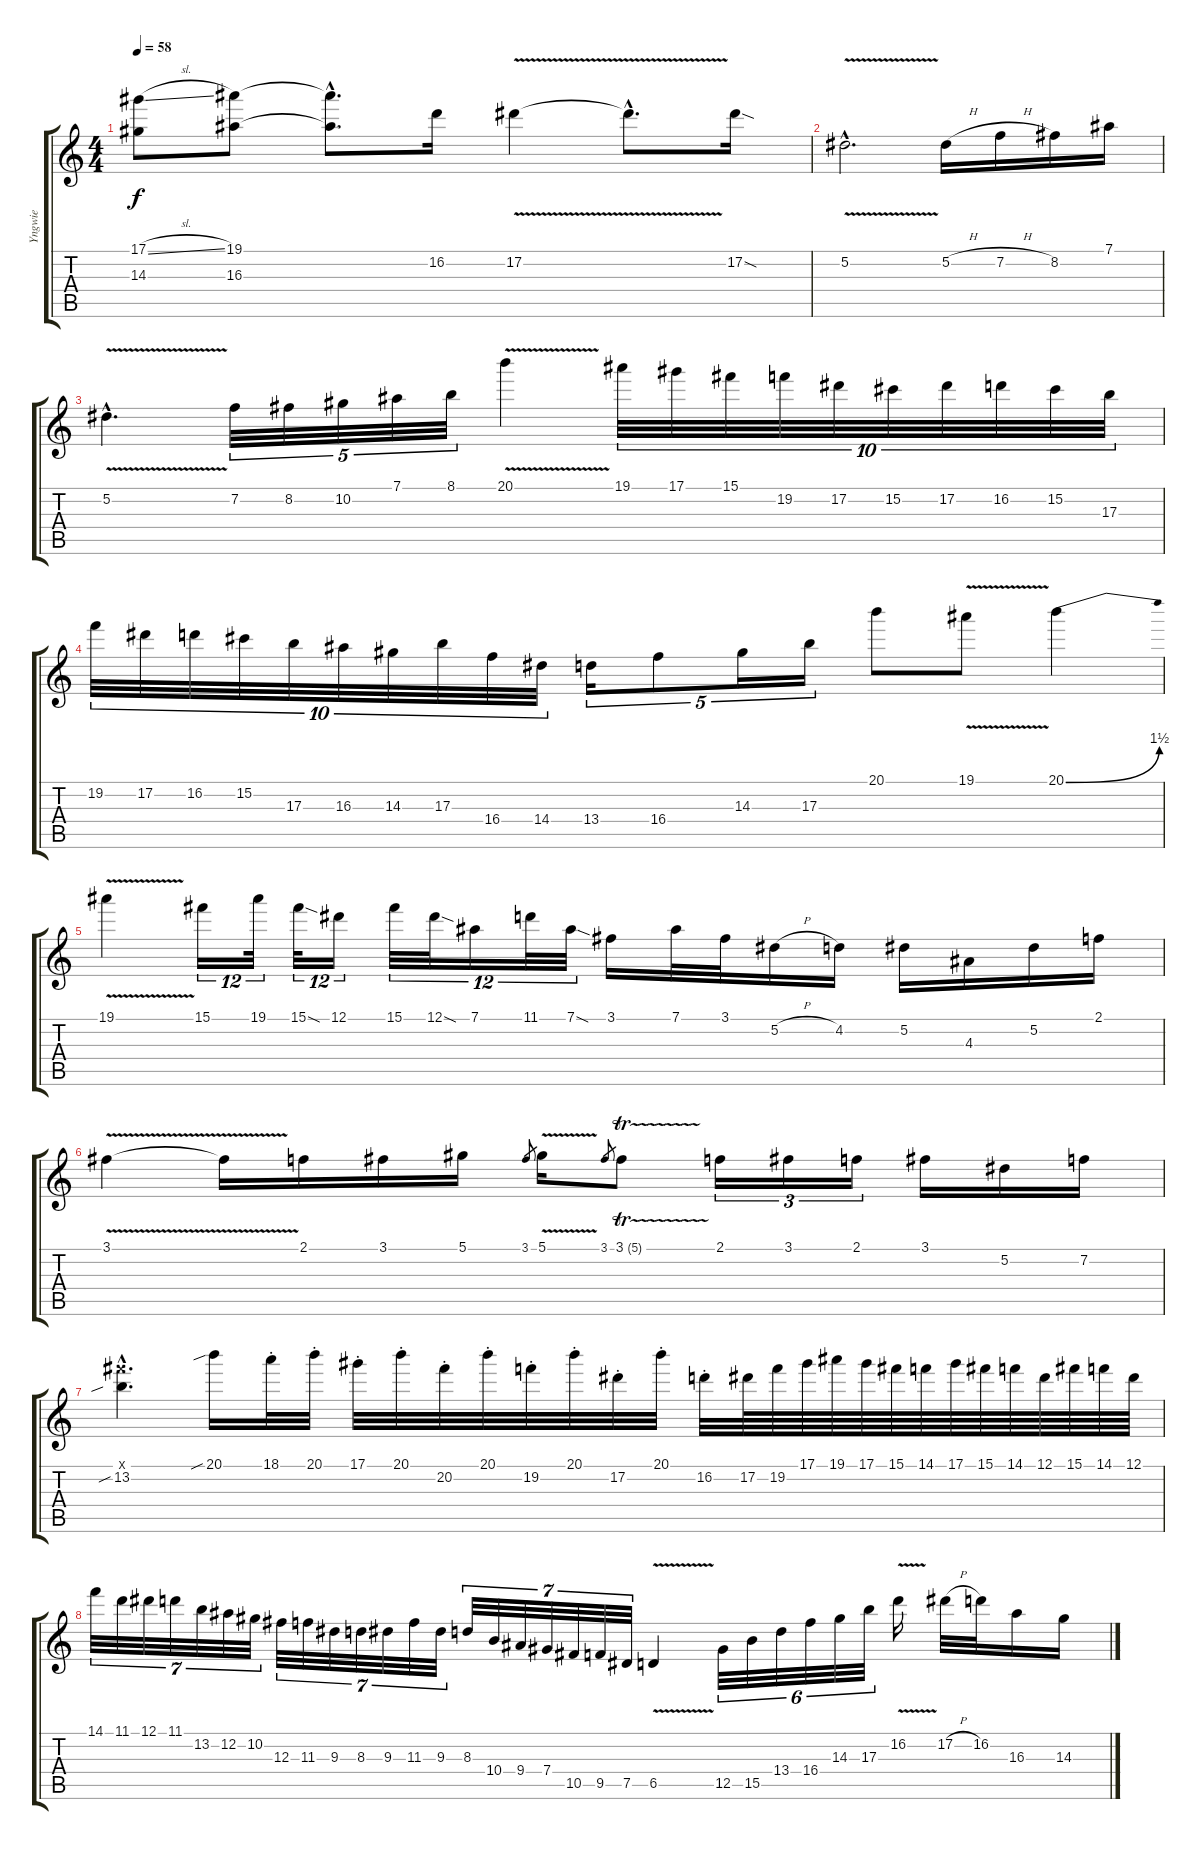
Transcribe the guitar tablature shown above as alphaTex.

\track ("Yngwie" "Yngwie") {instrument overdrivenguitar}
\staff {score tabs}
\tuning (Eb4 Bb3 Gb3 Db3 Ab2 Eb2) {hide}
\ts (4 4)
\tempo 58
\clef g2
\ks c
(17.1{sl} 14.3).8{dy f} (19.1 16.3).8 (19.1{hac t} 16.3{hac t}).8{d} 16.2.16 17.2{v}.4 17.2{hac t}.8{d} 17.2{sod}.16 |
5.2{v hac}.2{d} 5.2{h}.16 7.2{h}.16 8.2.16 7.1.16 |
5.2{v hac}.4{d} 7.2.32{tu (5 4)} 8.2.32{tu (5 4)} 10.2.32{tu (5 4)} 7.1.32{tu (5 4)} 8.1.32{tu (5 4)} 20.1{v}.4 19.1.32{tu (10 8)} 17.1.32{tu (10 8)} 15.1.32{tu (10 8)} 19.2.32{tu (10 8)} 17.2.32{tu (10 8)} 15.2.32{tu (10 8)} 17.2.32{tu (10 8)} 16.2.32{tu (10 8)} 15.2.32{tu (10 8)} 17.3.32{tu (10 8)} |
19.2.32{tu (10 8)} 17.2.32{tu (10 8)} 16.2.32{tu (10 8)} 15.2.32{tu (10 8)} 17.3.32{tu (10 8)} 16.3.32{tu (10 8)} 14.3.32{tu (10 8)} 17.3.32{tu (10 8)} 16.4.32{tu (10 8)} 14.4.32{tu (10 8)} 13.4.16{tu (5 4)} 16.4.8{tu (5 4)} 14.3.16{tu (5 4)} 17.3.16{tu (5 4)} 20.1.8 19.1{v}.8 20.1{be (bend 0 0 60 6)}.4 |
19.1{v}.4 15.1.16{tu (12 8)} 19.1.32{tu (12 8)} 15.1{sod}.32{tu (12 8)} 12.1.16{tu (12 8)} 15.1.32{tu (12 8)} 12.1{sod}.32{tu (12 8)} 7.1.16{tu (12 8)} 11.1.32{tu (12 8)} 7.1{sod}.32{tu (12 8)} 3.1.16 7.1.32 3.1.32 5.2{h}.16 4.2.16 5.2.16 4.3.16 5.2.16 2.1.16 |
3.1{v}.4 3.1{t}.16 2.1.16 3.1.16 5.1.16 3.1.8{gr} 5.1{v}.16 3.1.8{gr} 3.1{tr (5 64)}.8 2.1.16{tu (3 2)} 3.1.16{tu (3 2)} 2.1.16{tu (3 2)} 3.1.16 5.2.16 7.2.16 |
(15.1{hac x} 13.2{sib hac}).4{d} 20.1{sib}.16 18.1{st}.32 20.1{st}.32 17.1{st}.32 20.1{st}.32 20.2{st}.32 20.1{st}.32 19.2{st}.32 20.1{st}.32 17.2{st}.32 20.1{st}.32 16.2{st}.32 17.2.64 19.2.64 17.1.64 19.1.64 17.1.64 15.1.64 14.1.64 17.1.64 15.1.64 14.1.64 12.1.64 15.1.64 14.1.64 12.1.64 |
14.1.32{tu (7 4)} 11.1.32{tu (7 4)} 12.1.32{tu (7 4)} 11.1.32{tu (7 4)} 13.2.32{tu (7 4)} 12.2.32{tu (7 4)} 10.2.32{tu (7 4)} 12.3.32{tu (7 4)} 11.3.32{tu (7 4)} 9.3.32{tu (7 4)} 8.3.32{tu (7 4)} 9.3.32{tu (7 4)} 11.3.32{tu (7 4)} 9.3.32{tu (7 4)} 8.3.32{tu (7 4)} 10.4.32{tu (7 4)} 9.4.32{tu (7 4)} 7.4.32{tu (7 4)} 10.5.32{tu (7 4)} 9.5.32{tu (7 4)} 7.5.32{tu (7 4)} 6.5{v}.4 12.5.32{tu (6 4)} 15.5.32{tu (6 4)} 13.4.32{tu (6 4)} 16.4.32{tu (6 4)} 14.3.32{tu (6 4)} 17.3.32{tu (6 4)} 16.2{v}.16 17.2{h}.32 16.2.32 16.3.16 14.3.16
